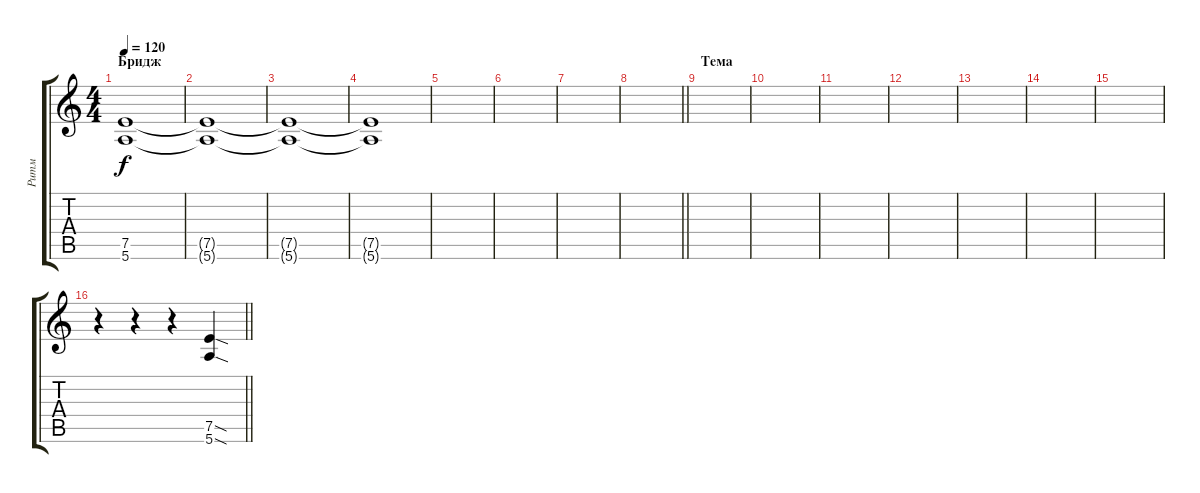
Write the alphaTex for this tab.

\track ("Ритм" "Ритм") {instrument distortionguitar}
\staff {score tabs}
\tuning (E4 B3 G3 D3 A2 E2) {hide}
\ts (4 4)
\section ("" "Бридж")
\tempo 120
\clef g2
\ks c
(7.5 5.6).1{dy f} |
(7.5{t} 5.6{t}).1 |
(7.5{t} 5.6{t}).1 |
(7.5{t} 5.6{t}).1 |
|
|
|
\barLineRight lightlight
|
\section ("" "Тема")
|
|
|
|
|
|
|
\barLineRight lightlight
r.4 r.4 r.4 (7.5{sod} 5.6{sod}).4
